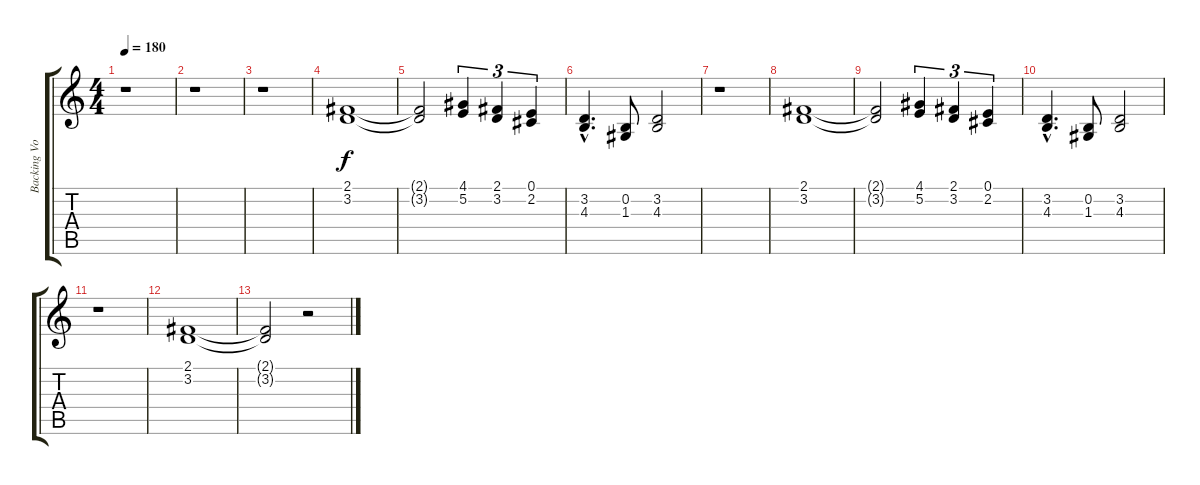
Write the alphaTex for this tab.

\track ("Backing Vocals" "Backing Vo") {instrument trombone}
\staff {score tabs}
\tuning (E4 B3 G3 D3 A2 E2) {hide}
\ts (4 4)
\tempo 180
\clef g2
\ks c
r.1{dy f} |
r.1 |
r.1 |
(2.1 3.2).1{balance 0} |
(2.1{t} 3.2{t}).2 (4.1 5.2).4{tu (3 2)} (2.1 3.2).4{tu (3 2)} (0.1 2.2).4{tu (3 2)} |
(3.2{hac} 4.3{hac}).4{d} (0.2 1.3).8 (3.2 4.3).2 |
r.1 |
(2.1 3.2).1{volume 16} |
(2.1{t} 3.2{t}).2 (4.1 5.2).4{tu (3 2) volume 12} (2.1 3.2).4{tu (3 2) volume 12} (0.1 2.2).4{tu (3 2) volume 11} |
(3.2{hac} 4.3{hac}).4{d volume 11} (0.2 1.3).8{volume 10} (3.2 4.3).2{volume 9} |
r.1 |
(2.1 3.2).1{volume 5} |
(2.1{t} 3.2{t}).2 r.2
